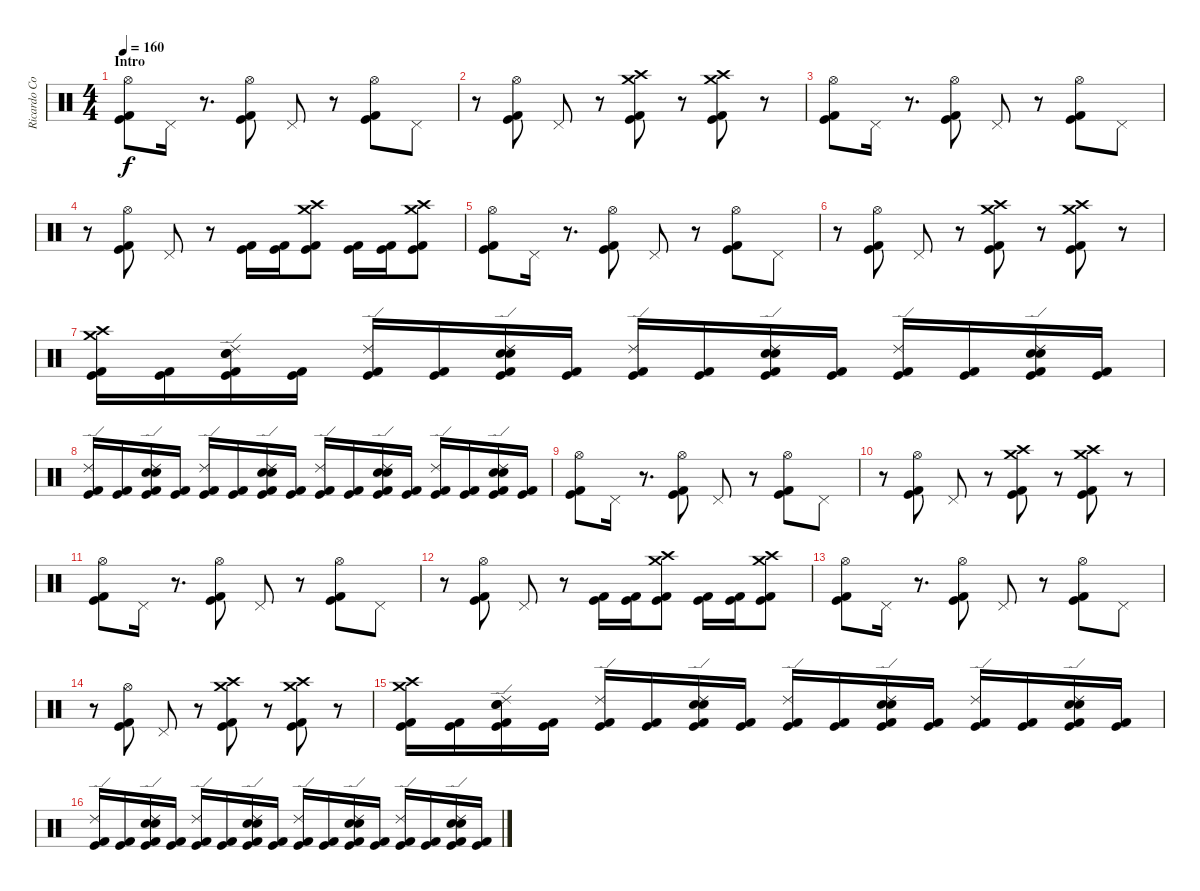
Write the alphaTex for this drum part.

\track ("Ricardo Confessori (Batería)" "Ricardo Co") {instrument percussion}
\staff {score}
\articulation defaults
\ts (4 4)
\section ("" "Intro")
\tempo 160
\clef neutral
\ks c
("Kick (hit) 2" "Kick (hit)" "Hi-Hat (open)").8{dy f} "Pedal Hi-Hat (hit)".16 r.8{d} ("Kick (hit) 2" "Kick (hit)" "Hi-Hat (open)").8 "Pedal Hi-Hat (hit)".8 r.8 ("Kick (hit)" "Hi-Hat (open)" "Kick (hit) 2").8 "Pedal Hi-Hat (hit)".8 |
r.8 ("Hi-Hat (open)" "Kick (hit)" "Kick (hit) 2").8 "Pedal Hi-Hat (hit)".8 r.8 ("Crash high (hit)" "Crash medium (hit)" "Kick (hit)" "Kick (hit) 2").8 r.8 ("Crash high (hit)" "Crash medium (hit)" "Kick (hit) 2" "Kick (hit)").8 r.8 |
("Kick (hit) 2" "Kick (hit)" "Hi-Hat (open)").8 "Pedal Hi-Hat (hit)".16 r.8{d} ("Kick (hit) 2" "Kick (hit)" "Hi-Hat (open)").8 "Pedal Hi-Hat (hit)".8 r.8 ("Kick (hit)" "Hi-Hat (open)" "Kick (hit) 2").8 "Pedal Hi-Hat (hit)".8 |
r.8 ("Hi-Hat (open)" "Kick (hit)" "Kick (hit) 2").8 "Pedal Hi-Hat (hit)".8 r.8 ("Kick (hit) 2" "Kick (hit)").16 ("Kick (hit) 2" "Kick (hit)").16 ("Crash medium (hit)" "Crash high (hit)" "Kick (hit) 2" "Kick (hit)").8 ("Kick (hit) 2" "Kick (hit)").16 ("Kick (hit) 2" "Kick (hit)").16 ("Crash medium (hit)" "Crash high (hit)" "Kick (hit)" "Kick (hit) 2").8 |
("Kick (hit) 2" "Kick (hit)" "Hi-Hat (open)").8 "Pedal Hi-Hat (hit)".16 r.8{d} ("Kick (hit) 2" "Kick (hit)" "Hi-Hat (open)").8 "Pedal Hi-Hat (hit)".8 r.8 ("Kick (hit)" "Hi-Hat (open)" "Kick (hit) 2").8 "Pedal Hi-Hat (hit)".8 |
r.8 ("Hi-Hat (open)" "Kick (hit)" "Kick (hit) 2").8 "Pedal Hi-Hat (hit)".8 r.8 ("Crash high (hit)" "Crash medium (hit)" "Kick (hit)" "Kick (hit) 2").8 r.8 ("Crash high (hit)" "Crash medium (hit)" "Kick (hit) 2" "Kick (hit)").8 r.8 |
("Crash high (hit)" "Crash medium (hit)" "Kick (hit) 2" "Kick (hit)").16 ("Kick (hit) 2" "Kick (hit)").16 ("Ride (edge) 2" "Electric Snare (hit)" "Snare (hit) 2" "Kick (hit) 2" "Kick (hit)").16 ("Kick (hit) 2" "Kick (hit)").16 ("Ride (edge) 2" "Kick (hit) 2" "Kick (hit)").16 ("Kick (hit) 2" "Kick (hit)").16 ("Ride (edge) 2" "Electric Snare (hit)" "Snare (hit) 2" "Kick (hit) 2" "Kick (hit)").16 ("Kick (hit) 2" "Kick (hit)").16 ("Ride (edge) 2" "Kick (hit) 2" "Kick (hit)").16 ("Kick (hit) 2" "Kick (hit)").16 ("Ride (edge) 2" "Electric Snare (hit)" "Snare (hit) 2" "Kick (hit) 2" "Kick (hit)").16 ("Kick (hit) 2" "Kick (hit)").16 ("Ride (edge) 2" "Kick (hit) 2" "Kick (hit)").16 ("Kick (hit) 2" "Kick (hit)").16 ("Ride (edge) 2" "Electric Snare (hit)" "Snare (hit) 2" "Kick (hit) 2" "Kick (hit)").16 ("Kick (hit) 2" "Kick (hit)").16 |
("Ride (edge) 2" "Kick (hit) 2" "Kick (hit)").16 ("Kick (hit) 2" "Kick (hit)").16 ("Ride (edge) 2" "Electric Snare (hit)" "Snare (hit) 2" "Kick (hit) 2" "Kick (hit)").16 ("Kick (hit) 2" "Kick (hit)").16 ("Ride (edge) 2" "Kick (hit) 2" "Kick (hit)").16 ("Kick (hit) 2" "Kick (hit)").16 ("Ride (edge) 2" "Electric Snare (hit)" "Snare (hit) 2" "Kick (hit) 2" "Kick (hit)").16 ("Kick (hit) 2" "Kick (hit)").16 ("Ride (edge) 2" "Kick (hit) 2" "Kick (hit)").16 ("Kick (hit) 2" "Kick (hit)").16 ("Ride (edge) 2" "Electric Snare (hit)" "Snare (hit) 2" "Kick (hit) 2" "Kick (hit)").16 ("Kick (hit) 2" "Kick (hit)").16 ("Ride (edge) 2" "Kick (hit) 2" "Kick (hit)").16 ("Kick (hit) 2" "Kick (hit)").16 ("Ride (edge) 2" "Electric Snare (hit)" "Snare (hit) 2" "Kick (hit) 2" "Kick (hit)").16 ("Kick (hit) 2" "Kick (hit)").16 |
("Kick (hit) 2" "Kick (hit)" "Hi-Hat (open)").8 "Pedal Hi-Hat (hit)".16 r.8{d} ("Kick (hit) 2" "Kick (hit)" "Hi-Hat (open)").8 "Pedal Hi-Hat (hit)".8 r.8 ("Kick (hit)" "Hi-Hat (open)" "Kick (hit) 2").8 "Pedal Hi-Hat (hit)".8 |
r.8 ("Hi-Hat (open)" "Kick (hit)" "Kick (hit) 2").8 "Pedal Hi-Hat (hit)".8 r.8 ("Crash high (hit)" "Crash medium (hit)" "Kick (hit)" "Kick (hit) 2").8 r.8 ("Crash high (hit)" "Crash medium (hit)" "Kick (hit) 2" "Kick (hit)").8 r.8 |
("Kick (hit) 2" "Kick (hit)" "Hi-Hat (open)").8 "Pedal Hi-Hat (hit)".16 r.8{d} ("Kick (hit) 2" "Kick (hit)" "Hi-Hat (open)").8 "Pedal Hi-Hat (hit)".8 r.8 ("Kick (hit)" "Hi-Hat (open)" "Kick (hit) 2").8 "Pedal Hi-Hat (hit)".8 |
r.8 ("Hi-Hat (open)" "Kick (hit)" "Kick (hit) 2").8 "Pedal Hi-Hat (hit)".8 r.8 ("Kick (hit) 2" "Kick (hit)").16 ("Kick (hit) 2" "Kick (hit)").16 ("Crash medium (hit)" "Crash high (hit)" "Kick (hit) 2" "Kick (hit)").8 ("Kick (hit) 2" "Kick (hit)").16 ("Kick (hit) 2" "Kick (hit)").16 ("Crash medium (hit)" "Crash high (hit)" "Kick (hit)" "Kick (hit) 2").8 |
("Kick (hit) 2" "Kick (hit)" "Hi-Hat (open)").8 "Pedal Hi-Hat (hit)".16 r.8{d} ("Kick (hit) 2" "Kick (hit)" "Hi-Hat (open)").8 "Pedal Hi-Hat (hit)".8 r.8 ("Kick (hit)" "Hi-Hat (open)" "Kick (hit) 2").8 "Pedal Hi-Hat (hit)".8 |
r.8 ("Hi-Hat (open)" "Kick (hit)" "Kick (hit) 2").8 "Pedal Hi-Hat (hit)".8 r.8 ("Crash high (hit)" "Crash medium (hit)" "Kick (hit)" "Kick (hit) 2").8 r.8 ("Crash high (hit)" "Crash medium (hit)" "Kick (hit) 2" "Kick (hit)").8 r.8 |
("Crash high (hit)" "Crash medium (hit)" "Kick (hit) 2" "Kick (hit)").16 ("Kick (hit) 2" "Kick (hit)").16 ("Ride (edge) 2" "Electric Snare (hit)" "Snare (hit) 2" "Kick (hit) 2" "Kick (hit)").16 ("Kick (hit) 2" "Kick (hit)").16 ("Ride (edge) 2" "Kick (hit) 2" "Kick (hit)").16 ("Kick (hit) 2" "Kick (hit)").16 ("Ride (edge) 2" "Electric Snare (hit)" "Snare (hit) 2" "Kick (hit) 2" "Kick (hit)").16 ("Kick (hit) 2" "Kick (hit)").16 ("Ride (edge) 2" "Kick (hit) 2" "Kick (hit)").16 ("Kick (hit) 2" "Kick (hit)").16 ("Ride (edge) 2" "Electric Snare (hit)" "Snare (hit) 2" "Kick (hit) 2" "Kick (hit)").16 ("Kick (hit) 2" "Kick (hit)").16 ("Ride (edge) 2" "Kick (hit) 2" "Kick (hit)").16 ("Kick (hit) 2" "Kick (hit)").16 ("Ride (edge) 2" "Electric Snare (hit)" "Snare (hit) 2" "Kick (hit) 2" "Kick (hit)").16 ("Kick (hit) 2" "Kick (hit)").16 |
("Ride (edge) 2" "Kick (hit) 2" "Kick (hit)").16 ("Kick (hit) 2" "Kick (hit)").16 ("Ride (edge) 2" "Electric Snare (hit)" "Snare (hit) 2" "Kick (hit) 2" "Kick (hit)").16 ("Kick (hit) 2" "Kick (hit)").16 ("Ride (edge) 2" "Kick (hit) 2" "Kick (hit)").16 ("Kick (hit) 2" "Kick (hit)").16 ("Ride (edge) 2" "Electric Snare (hit)" "Snare (hit) 2" "Kick (hit) 2" "Kick (hit)").16 ("Kick (hit) 2" "Kick (hit)").16 ("Ride (edge) 2" "Kick (hit) 2" "Kick (hit)").16 ("Kick (hit) 2" "Kick (hit)").16 ("Ride (edge) 2" "Electric Snare (hit)" "Snare (hit) 2" "Kick (hit) 2" "Kick (hit)").16 ("Kick (hit) 2" "Kick (hit)").16 ("Ride (edge) 2" "Kick (hit) 2" "Kick (hit)").16 ("Kick (hit) 2" "Kick (hit)").16 ("Ride (edge) 2" "Electric Snare (hit)" "Snare (hit) 2" "Kick (hit) 2" "Kick (hit)").16 ("Kick (hit) 2" "Kick (hit)").16
